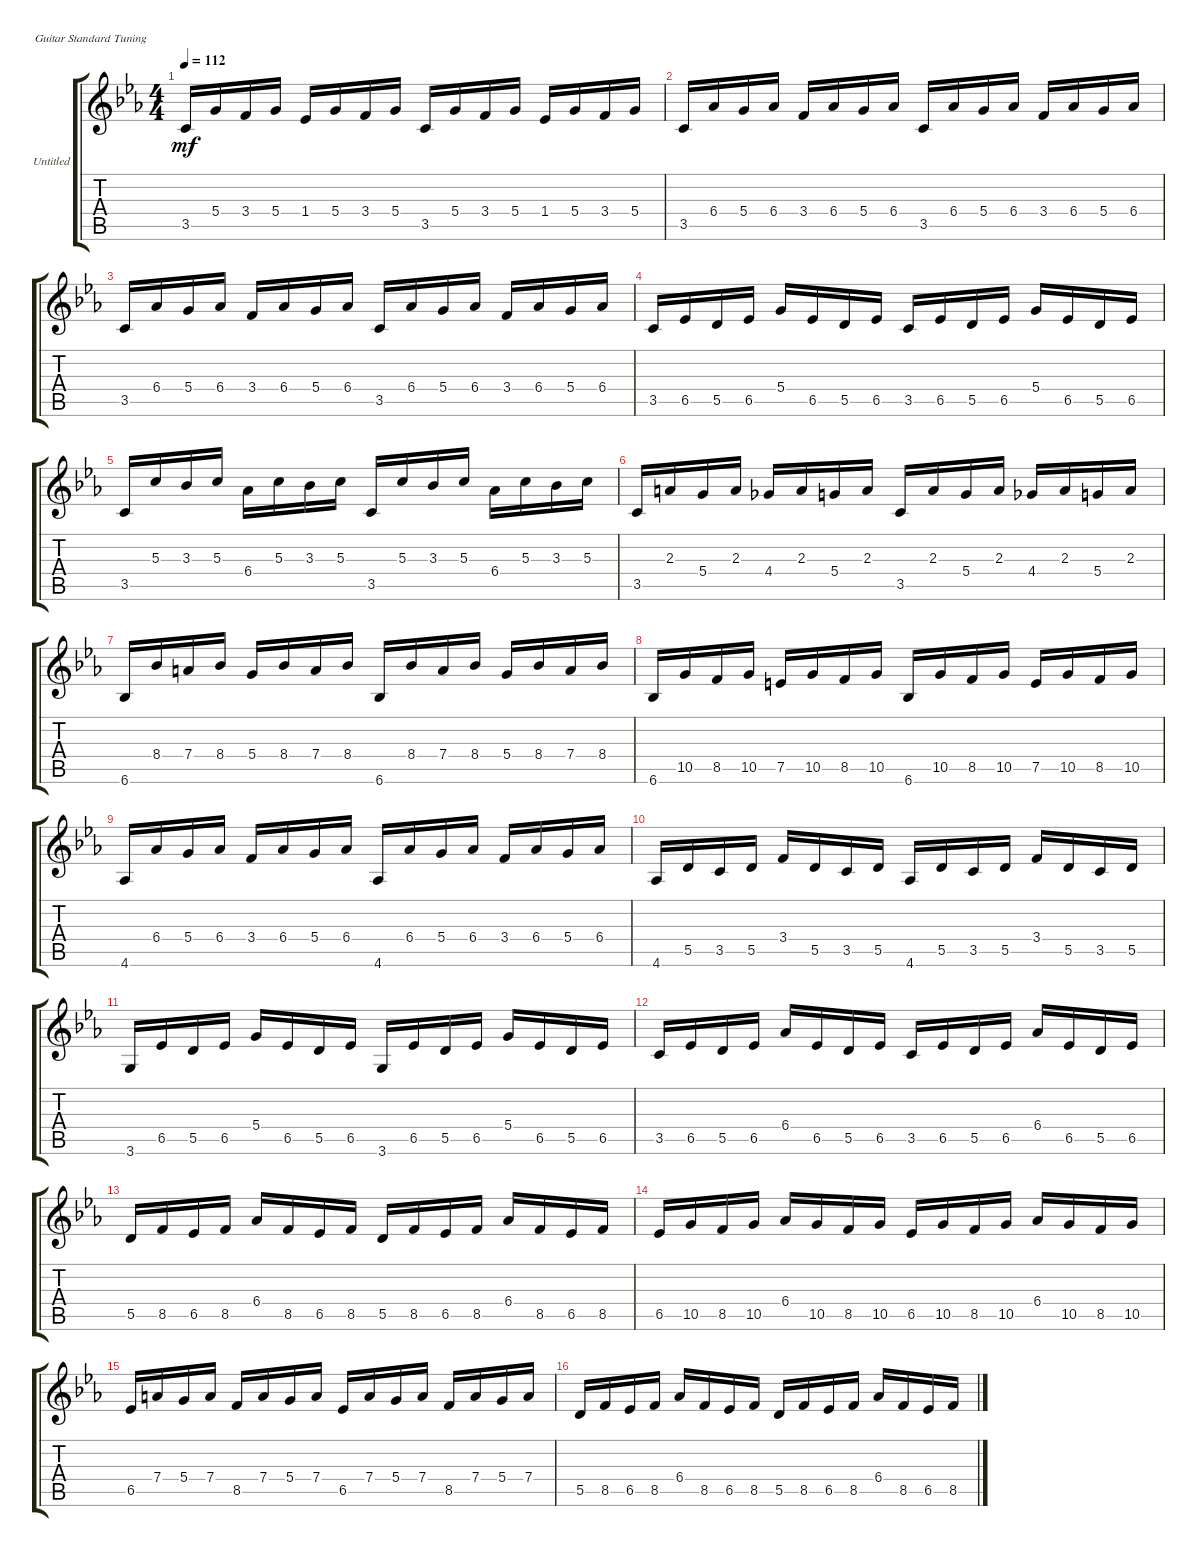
\bracketExtendMode groupsimilarinstruments
\firstSystemTrackNameOrientation horizontal
\otherSystemsTrackNameOrientation horizontal
\track ("Untitled" "Untitled") {instrument distortionguitar}
\staff {score tabs}
\tuning (E4 B3 G3 D3 A2 E2)
\ts (4 4)
\tempo 112
\clef g2
\ks cminor
3.5.16{dy mf instrument distortionguitar} 5.4.16 3.4.16 5.4.16 1.4.16 5.4.16 3.4.16 5.4.16 3.5.16 5.4.16 3.4.16 5.4.16 1.4.16 5.4.16 3.4.16 5.4.16 |
3.5.16 6.4.16 5.4.16 6.4.16 3.4.16 6.4.16 5.4.16 6.4.16 3.5.16 6.4.16 5.4.16 6.4.16 3.4.16 6.4.16 5.4.16 6.4.16 |
3.5.16 6.4.16 5.4.16 6.4.16 3.4.16 6.4.16 5.4.16 6.4.16 3.5.16 6.4.16 5.4.16 6.4.16 3.4.16 6.4.16 5.4.16 6.4.16 |
3.5.16 6.5.16 5.5.16 6.5.16 5.4.16 6.5.16 5.5.16 6.5.16 3.5.16 6.5.16 5.5.16 6.5.16 5.4.16 6.5.16 5.5.16 6.5.16 |
3.5.16 5.3.16 3.3.16 5.3.16 6.4.16 5.3.16 3.3.16 5.3.16 3.5.16 5.3.16 3.3.16 5.3.16 6.4.16 5.3.16 3.3.16 5.3.16 |
3.5.16 2.3.16 5.4.16 2.3.16 4.4.16 2.3.16 5.4.16 2.3.16 3.5.16 2.3.16 5.4.16 2.3.16 4.4.16 2.3.16 5.4.16 2.3.16 |
6.6.16 8.4.16 7.4.16 8.4.16 5.4.16 8.4.16 7.4.16 8.4.16 6.6.16 8.4.16 7.4.16 8.4.16 5.4.16 8.4.16 7.4.16 8.4.16 |
6.6.16 10.5.16 8.5.16 10.5.16 7.5.16 10.5.16 8.5.16 10.5.16 6.6.16 10.5.16 8.5.16 10.5.16 7.5.16 10.5.16 8.5.16 10.5.16 |
4.6.16 6.4.16 5.4.16 6.4.16 3.4.16 6.4.16 5.4.16 6.4.16 4.6.16 6.4.16 5.4.16 6.4.16 3.4.16 6.4.16 5.4.16 6.4.16 |
4.6.16 5.5.16 3.5.16 5.5.16 3.4.16 5.5.16 3.5.16 5.5.16 4.6.16 5.5.16 3.5.16 5.5.16 3.4.16 5.5.16 3.5.16 5.5.16 |
3.6.16 6.5.16 5.5.16 6.5.16 5.4.16 6.5.16 5.5.16 6.5.16 3.6.16 6.5.16 5.5.16 6.5.16 5.4.16 6.5.16 5.5.16 6.5.16 |
3.5.16 6.5.16 5.5.16 6.5.16 6.4.16 6.5.16 5.5.16 6.5.16 3.5.16 6.5.16 5.5.16 6.5.16 6.4.16 6.5.16 5.5.16 6.5.16 |
5.5.16 8.5.16 6.5.16 8.5.16 6.4.16 8.5.16 6.5.16 8.5.16 5.5.16 8.5.16 6.5.16 8.5.16 6.4.16 8.5.16 6.5.16 8.5.16 |
6.5.16 10.5.16 8.5.16 10.5.16 6.4.16 10.5.16 8.5.16 10.5.16 6.5.16 10.5.16 8.5.16 10.5.16 6.4.16 10.5.16 8.5.16 10.5.16 |
6.5.16 7.4.16 5.4.16 7.4.16 8.5.16 7.4.16 5.4.16 7.4.16 6.5.16 7.4.16 5.4.16 7.4.16 8.5.16 7.4.16 5.4.16 7.4.16 |
5.5.16 8.5.16 6.5.16 8.5.16 6.4.16 8.5.16 6.5.16 8.5.16 5.5.16 8.5.16 6.5.16 8.5.16 6.4.16 8.5.16 6.5.16 8.5.16
